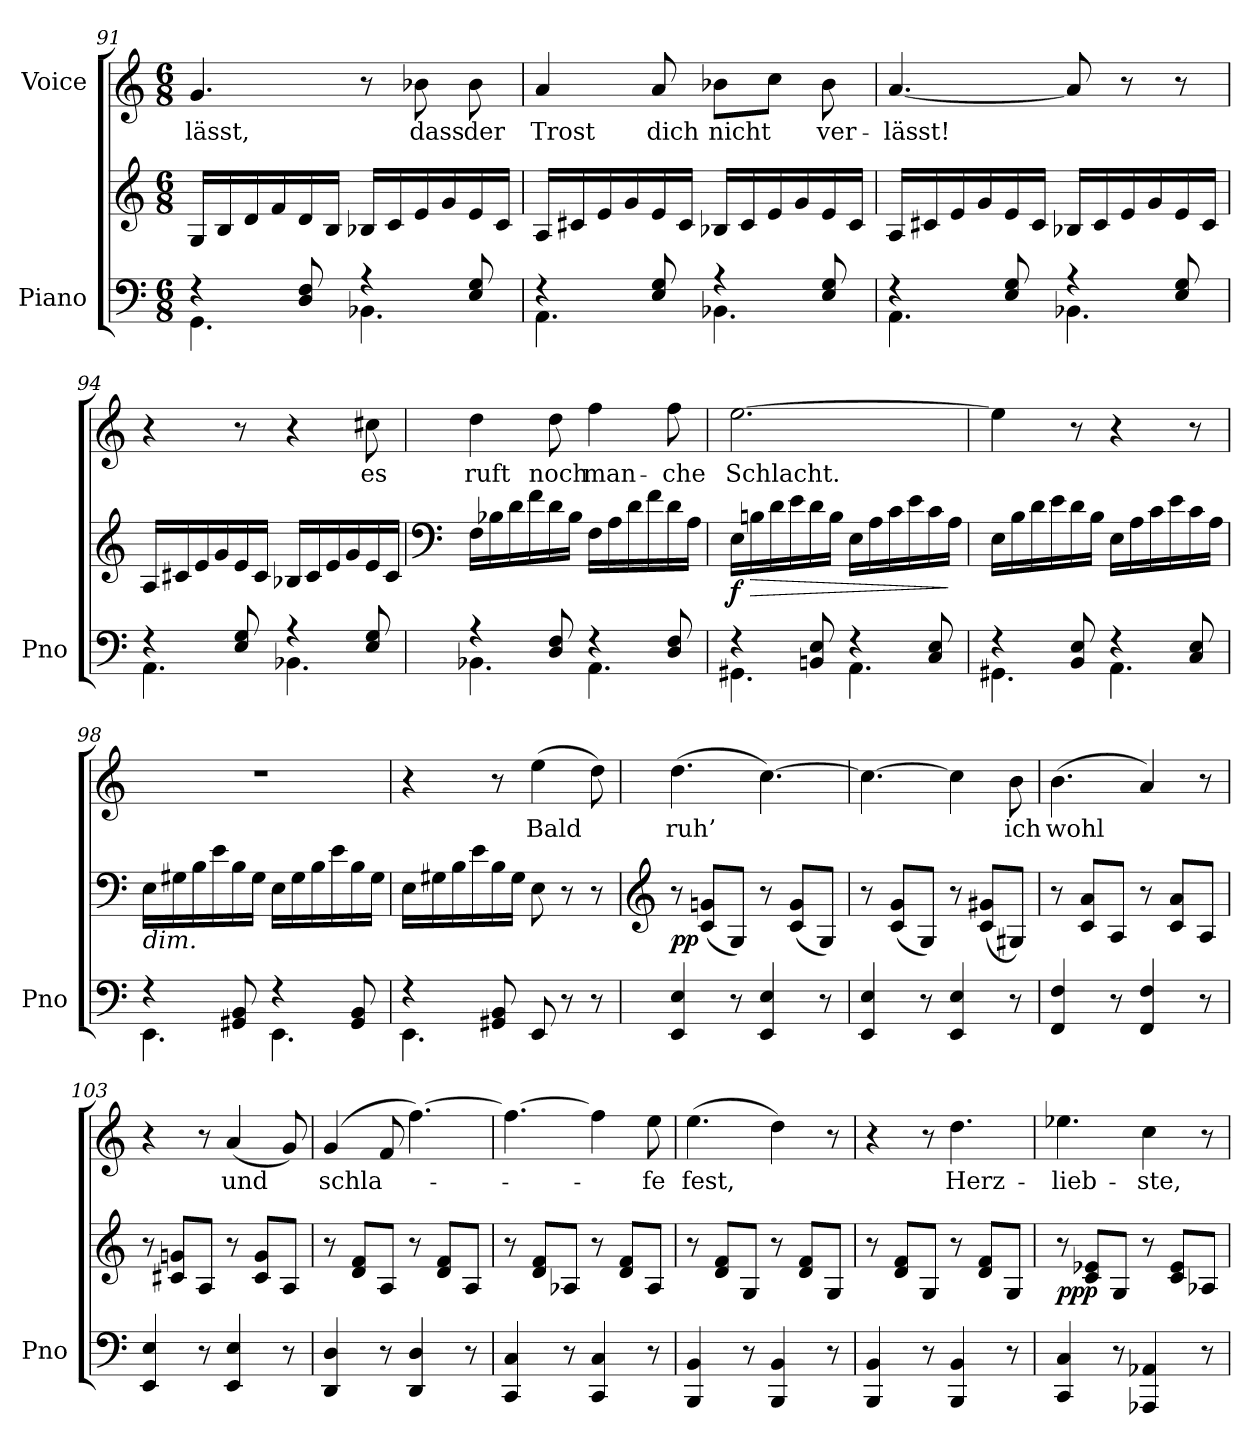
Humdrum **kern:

**kern	**kern	**dynam	**kern	**text
*part2	*part2	*part2	*part1	*part1
*staff3	*staff2	*staff2/3	*staff1	*staff1
*I"Piano	*	*	*I"Voice	*
*I'Pno	*	*	*	*
*clefF4	*clefG2	*	*clefG2	*
*k[]	*k[]	*	*k[]	*
*M6/8	*M6/8	*	*M6/8	*
=91	=91	=91	=91	=91
*^	*	*	*	*
!	!	!	!	!	!LO:LY:b
4r	4.GG\	16G/LL	.	4.g/	-lässt,
.	.	16B/	.	.	.
.	.	16d/	.	.	.
.	.	16f/	.	.	.
8D/ 8F/	.	16d/	.	.	.
.	.	16B/JJ	.	.	.
4r	4.BB-X\	16B-X/LL	.	8r	.
.	.	16c/	.	.	.
!	!	!	!	!	!LO:LY:b
.	.	16e/	.	8b-X\	dass
.	.	16g/	.	.	.
!	!	!	!	!	!LO:LY:b
8E/ 8G/	.	16e/	.	8b-\	der
.	.	16c/JJ	.	.	.
=92	=92	=92	=92	=92	=92
!	!	!	!	!	!LO:LY:b
4r	4.AA\	16A/LL	.	4a/	Trost
.	.	16c#X/	.	.	.
.	.	16e/	.	.	.
.	.	16g/	.	.	.
!	!	!	!	!	!LO:LY:b
8E/ 8G/	.	16e/	.	8a/	dich
.	.	16c#/JJ	.	.	.
!	!	!	!	!	!LO:LY:b
4r	4.BB-X\	16B-X/LL	.	8b-X\L	nicht
.	.	16c#/	.	.	.
.	.	16e/	.	8cc\J	.
.	.	16g/	.	.	.
!	!	!	!	!	!LO:LY:b
8E/ 8G/	.	16e/	.	8b-\	ver-
.	.	16c#/JJ	.	.	.
!!LO:PB:g=z
=93	=93	=93	=93	=93	=93
!	!	!	!	!	!LO:LY:b
4r	4.AA\	16A/LL	.	[4.a/	-lässt!
.	.	16c#X/	.	.	.
.	.	16e/	.	.	.
.	.	16g/	.	.	.
8E/ 8G/	.	16e/	.	.	.
.	.	16c#/JJ	.	.	.
4r	4.BB-X\	16B-X/LL	.	8a/]	.
.	.	16c#/	.	.	.
.	.	16e/	.	8r	.
.	.	16g/	.	.	.
8E/ 8G/	.	16e/	.	8r	.
.	.	16c#/JJ	.	.	.
!!LO:PB:g=z
=94	=94	=94	=94	=94	=94
4r	4.AA\	16A/LL	.	4r	.
.	.	16c#X/	.	.	.
.	.	16e/	.	.	.
.	.	16g/	.	.	.
8E/ 8G/	.	16e/	.	8r	.
.	.	16c#/JJ	.	.	.
4r	4.BB-X\	16B-X/LL	.	4r	.
.	.	16c#/	.	.	.
.	.	16e/	.	.	.
.	.	16g/	.	.	.
!	!	!	!	!	!LO:LY:b
8E/ 8G/	.	16e/	.	8cc#X\	es
.	.	16c#/JJ	.	.	.
=95	=95	=95	=95	=95	=95
*	*	*clefF4	*	*	*
!	!	!	!	!	!LO:LY:b
4r	4.BB-X\	16F\LL	.	4dd\	ruft
.	.	16B-X\	.	.	.
.	.	16d\	.	.	.
.	.	16f\	.	.	.
!	!	!	!	!	!LO:LY:b
8D/ 8F/	.	16d\	.	8dd\	noch
.	.	16B-\JJ	.	.	.
!	!	!	!	!	!LO:LY:b
4r	4.AA\	16F\LL	.	4ff\	man-
.	.	16A\	.	.	.
.	.	16d\	.	.	.
.	.	16f\	.	.	.
!	!	!	!	!	!LO:LY:b
8D/ 8F/	.	16d\	.	8ff\	-che
.	.	16A\JJ	.	.	.
=96	=96	=96	=96	=96	=96
!	!	!	!LO:DY:b	!	!LO:LY:b
4r	4.GG#X\	16E\LL	f	[2.ee\	Schlacht.
!	!	!	!LO:HP:b	!	!
.	.	16Bn\	>	.	.
.	.	16d\	.	.	.
.	.	16e\	.	.	.
8BBn/ 8E/	.	16d\	.	.	.
.	.	16B\JJ	.	.	.
4r	4.AA\	16E\LL	.	.	.
.	.	16A\	.	.	.
.	.	16c\	.	.	.
.	.	16e\	.	.	.
8C/ 8E/	.	16c\	.	.	.
.	.	16A\JJ	]	.	.
!!LO:LB:g=z
=97	=97	=97	=97	=97	=97
4r	4.GG#X\	16E\LL	.	4ee\]	.
.	.	16B\	.	.	.
.	.	16d\	.	.	.
.	.	16e\	.	.	.
8BB/ 8E/	.	16d\	.	8r	.
.	.	16B\JJ	.	.	.
4r	4.AA\	16E\LL	.	4r	.
.	.	16A\	.	.	.
.	.	16c\	.	.	.
.	.	16e\	.	.	.
8C/ 8E/	.	16c\	.	8r	.
.	.	16A\JJ	.	.	.
!!LO:LB:g=z
=98	=98	=98	=98	=98	=98
!	!	!LO:TX:b:i:t=dim.	!	!	!
4r	4.EE\	16E\LL	.	2.r	.
.	.	16G#X\	.	.	.
.	.	16B\	.	.	.
.	.	16e\	.	.	.
8GG#X/ 8BB/	.	16B\	.	.	.
.	.	16G#\JJ	.	.	.
4r	4.EE\	16E\LL	.	.	.
.	.	16G#\	.	.	.
.	.	16B\	.	.	.
.	.	16e\	.	.	.
8GG#/ 8BB/	.	16B\	.	.	.
.	.	16G#\JJ	.	.	.
=99	=99	=99	=99	=99	=99
4r	4.EE\	16E\LL	.	4r	.
.	.	16G#X\	.	.	.
.	.	16B\	.	.	.
.	.	16e\	.	.	.
8GG#X/ 8BB/	.	16B\	.	8r	.
.	.	16G#\JJ	.	.	.
!	!	!	!	!	!LO:LY:b
8EE/	4.ryy	8E\	.	(4ee\	Bald
8r	.	8r	.	.	.
8r	.	8r	.	8dd\)	.
*v	*v	*	*	*	*
=100	=100	=100	=100	=100
*	*clefG2	*	*	*
!	!	!LO:DY:b	!	!LO:LY:b
4EE/ 4E/	8r	pp	(4.dd\	ruh’
.	(8c/ 8gn/L	.	.	.
8r	8G/J)	.	.	.
4EE/ 4E/	8r	.	[4.cc\)	.
.	(8c/ 8g/L	.	.	.
8r	8G/J)	.	.	.
=101	=101	=101	=101	=101
4EE/ 4E/	8r	.	4.cc\_	.
.	(8c/ 8g/L	.	.	.
8r	8G/J)	.	.	.
4EE/ 4E/	8r	.	4cc\]	.
.	(8c/ 8g#X/L	.	.	.
!	!	!	!	!LO:LY:b
8r	8G#X/J)	.	8b\	ich
=102	=102	=102	=102	=102
!	!	!	!	!LO:LY:b
4FF/ 4F/	8r	.	(4.b\	wohl
.	8c/ 8a/L	.	.	.
8r	8A/J	.	.	.
4FF/ 4F/	8r	.	4a/)	.
.	8c/ 8a/L	.	.	.
8r	8A/J	.	8r	.
!!LO:LB:g=z
=103	=103	=103	=103	=103
4EE/ 4E/	8r	.	4r	.
.	8c#X/ 8gn/L	.	.	.
8r	8A/J	.	8r	.
!	!	!	!	!LO:LY:b
4EE/ 4E/	8r	.	(4a/	und
.	8c#/ 8g/L	.	.	.
8r	8A/J	.	8g/)	.
=104	=104	=104	=104	=104
!	!	!	!	!LO:LY:b
4DD/ 4D/	8r	.	(4g/	schla-
.	8d/ 8f/L	.	.	.
8r	8A/J	.	8f/	.
4DD/ 4D/	8r	.	[4.ff\)	.
.	8d/ 8f/L	.	.	.
8r	8A/J	.	.	.
=105	=105	=105	=105	=105
4CC/ 4C/	8r	.	4.ff\_	.
.	8d/ 8f/L	.	.	.
8r	8A-X/J	.	.	.
4CC/ 4C/	8r	.	4ff\]	.
.	8d/ 8f/L	.	.	.
!	!	!	!	!LO:LY:b
8r	8A-/J	.	8ee\	-fe
=106	=106	=106	=106	=106
!	!	!	!	!LO:LY:b
4BBB/ 4BB/	8r	.	(4.ee\	fest,
.	8d/ 8f/L	.	.	.
8r	8G/J	.	.	.
4BBB/ 4BB/	8r	.	4dd\)	.
.	8d/ 8f/L	.	.	.
8r	8G/J	.	8r	.
=107	=107	=107	=107	=107
4BBB/ 4BB/	8r	.	4r	.
.	8d/ 8f/L	.	.	.
8r	8G/J	.	8r	.
!	!	!	!	!LO:LY:b
4BBB/ 4BB/	8r	.	4.dd\	Herz-
.	8d/ 8f/L	.	.	.
8r	8G/J	.	.	.
=108	=108	=108	=108	=108
!	!	!LO:DY:b	!	!LO:LY:b
4CC/ 4C/	8r	ppp	4.ee-X\	-lieb-
.	8c/ 8e-X/L	.	.	.
8r	8G/J	.	.	.
!	!	!	!	!LO:LY:b
4AAA-X/ 4AA-X/	8r	.	4cc\	-ste,
.	8c/ 8e-/L	.	.	.
8r	8A-X/J	.	8r	.
=	=	=	=	=
*-	*-	*-	*-	*-
